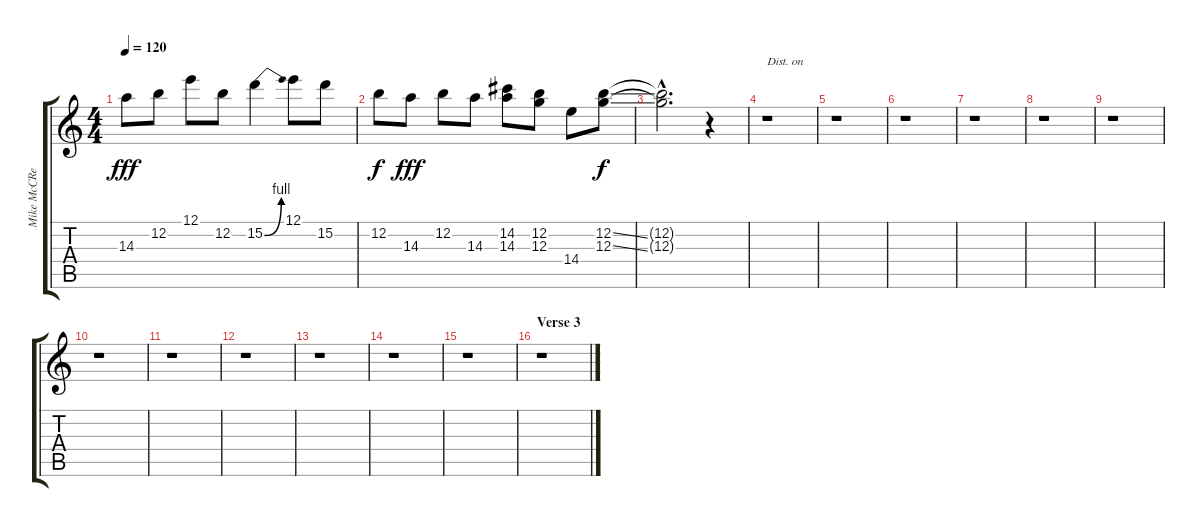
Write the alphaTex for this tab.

\track ("Mike McCReady" "Mike McCRe") {instrument acousticguitarsteel}
\staff {score tabs}
\tuning (E4 B3 G3 D3 A2 E2) {hide}
\ts (4 4)
\tempo 120
\clef g2
\ks c
14.3.8{dy fff} 12.2.8 12.1.8 12.2.8 15.2{be (bend 0 0 60 4)}.4 12.1.8 15.2.8 |
12.2.8{dy f} 14.3.8{dy fff} 12.2.8 14.3.8 (14.2 14.3).8 (12.2 12.3).8 14.4.8 (12.2{ss} 12.3{ss}).8{dy f} |
(12.2{hac t} 12.3{hac t}).2{d} r.4 |
r.1{txt "Dist. on"} |
r.1 |
r.1 |
r.1 |
r.1 |
r.1 |
r.1 |
r.1 |
r.1 |
r.1 |
r.1 |
r.1 |
\section ("" "Verse 3")
r.1
